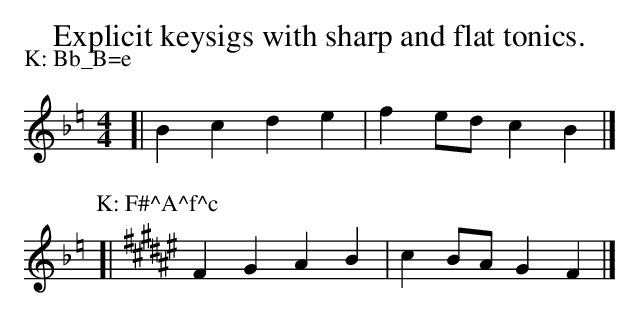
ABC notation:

X:1
T: Explicit keysigs with sharp and flat tonics.
M: 4/4
L: 1/8
P: K: Bb_B=e % Bb lydian
K: Bb_B=e % Bb lydian
[| B2 c2 d2 e2 | f2 ed c2 B2 |]
P: K: F#^A^f^c % F# hejaz
K: F#^A^f^c % F# hejaz
[| F2 G2 A2 B2 | c2 BA G2 F2 |]
